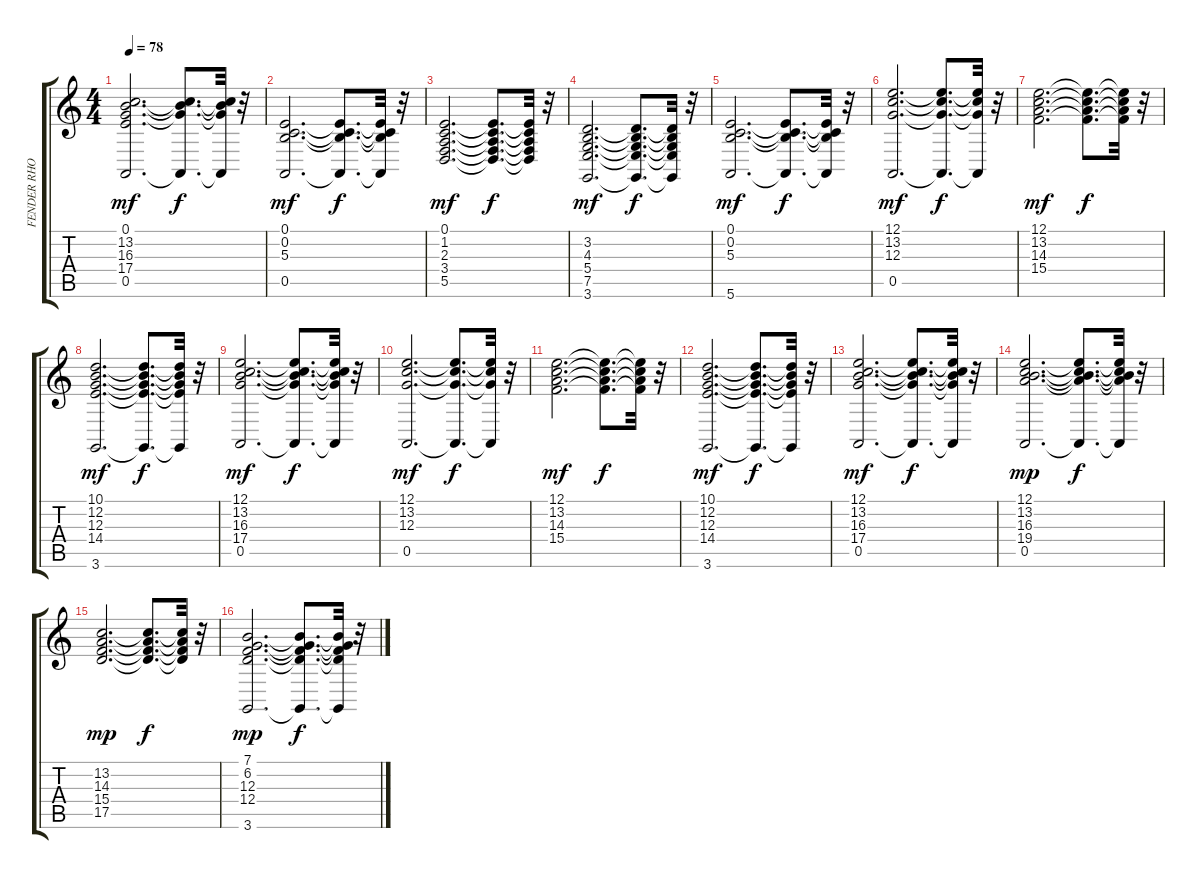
\track ("FENDER RHODES" "FENDER RHO") {instrument electricpiano1}
\staff {score tabs}
\tuning (E4 B3 G3 D3 A2 E2) {hide}
\ts (4 4)
\tempo 78
\clef g2
\ks c
(0.1 13.2 16.3 17.4 0.5).2{d dy mf} (13.2{t} 16.3{t} 17.4{t} 0.5{t}).8{d dy f} (13.2{t} 16.3{t} 17.4{t} 0.5{t}).32 r.32 |
(0.1 0.2 5.3 0.5).2{d dy mf} (0.1{t} 0.2{t} 5.3{t} 0.5{t}).8{d dy f} (0.1{t} 0.2{t} 5.3{t} 0.5{t}).32 r.32 |
(0.1 1.2 2.3 3.4 5.5).2{d dy mf} (0.1{t} 1.2{t} 2.3{t} 3.4{t} 5.5{t}).8{d dy f} (0.1{t} 1.2{t} 2.3{t} 3.4{t} 5.5{t}).32 r.32 |
(3.2 4.3 5.4 7.5 3.6).2{d dy mf} (3.2{t} 4.3{t} 5.4{t} 7.5{t} 3.6{t}).8{d dy f} (3.2{t} 4.3{t} 5.4{t} 7.5{t} 3.6{t}).32 r.32 |
(0.1 0.2 5.3 5.6).2{d dy mf} (0.1{t} 0.2{t} 5.3{t} 5.6{t}).8{d dy f} (0.1{t} 0.2{t} 5.3{t} 5.6{t}).32 r.32 |
(12.1 13.2 12.3 0.5).2{d dy mf} (12.1{t} 13.2{t} 12.3{t} 0.5{t}).8{d dy f} (12.1{t} 13.2{t} 12.3{t} 0.5{t}).32 r.32 |
(12.1 13.2 14.3 15.4).2{d dy mf} (12.1{t} 13.2{t} 14.3{t} 15.4{t}).8{d dy f} (12.1{t} 13.2{t} 14.3{t} 15.4{t}).32 r.32 |
(10.1 12.2 12.3 14.4 3.6).2{d dy mf} (10.1{t} 12.2{t} 12.3{t} 14.4{t} 3.6{t}).8{d dy f} (10.1{t} 12.2{t} 12.3{t} 14.4{t} 3.6{t}).32 r.32 |
(12.1 13.2 16.3 17.4 0.5).2{d dy mf} (12.1{t} 13.2{t} 16.3{t} 17.4{t} 0.5{t}).8{d dy f} (12.1{t} 13.2{t} 16.3{t} 17.4{t} 0.5{t}).32 r.32 |
(12.1 13.2 12.3 0.5).2{d dy mf} (12.1{t} 13.2{t} 12.3{t} 0.5{t}).8{d dy f} (12.1{t} 13.2{t} 12.3{t} 0.5{t}).32 r.32 |
(12.1 13.2 14.3 15.4).2{d dy mf} (12.1{t} 13.2{t} 14.3{t} 15.4{t}).8{d dy f} (12.1{t} 13.2{t} 14.3{t} 15.4{t}).32 r.32 |
(10.1 12.2 12.3 14.4 3.6).2{d dy mf} (10.1{t} 12.2{t} 12.3{t} 14.4{t} 3.6{t}).8{d dy f} (10.1{t} 12.2{t} 12.3{t} 14.4{t} 3.6{t}).32 r.32 |
(12.1 13.2 16.3 17.4 0.5).2{d dy mf} (12.1{t} 13.2{t} 16.3{t} 17.4{t} 0.5{t}).8{d dy f} (12.1{t} 13.2{t} 16.3{t} 17.4{t} 0.5{t}).32 r.32 |
(12.1 13.2 16.3 19.4 0.5).2{d dy mp} (12.1{t} 13.2{t} 16.3{t} 19.4{t} 0.5{t}).8{d dy f} (12.1{t} 13.2{t} 16.3{t} 19.4{t} 0.5{t}).32 r.32 |
(13.2 14.3 15.4 17.5).2{d dy mp} (13.2{t} 14.3{t} 15.4{t} 17.5{t}).8{d dy f} (13.2{t} 14.3{t} 15.4{t} 17.5{t}).32 r.32 |
(7.1 6.2 12.3 12.4 3.6).2{d dy mp} (7.1{t} 6.2{t} 12.3{t} 12.4{t} 3.6{t}).8{d dy f} (7.1{t} 6.2{t} 12.3{t} 12.4{t} 3.6{t}).32 r.32
